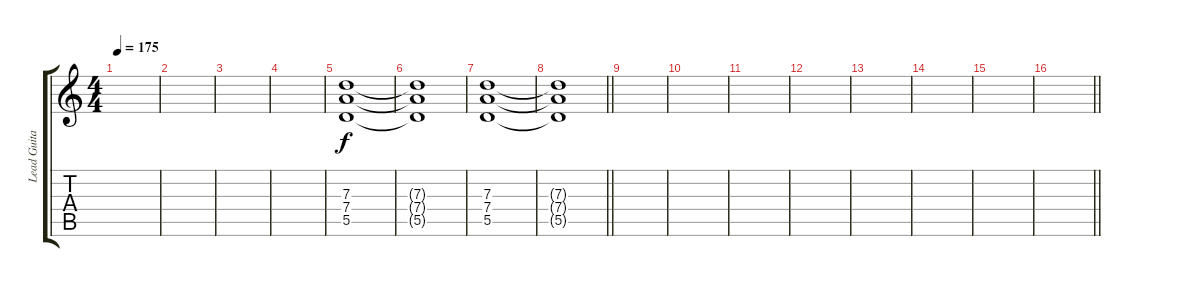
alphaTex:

\track ("Lead Guitar" "Lead Guita") {instrument overdrivenguitar}
\staff {score tabs}
\tuning (E4 B3 G3 D3 A2 E2) {hide}
\ts (4 4)
\tempo 175
\clef g2
\ks c
|
|
|
|
(7.3 7.4 5.5).1 |
(7.3{t} 7.4{t} 5.5{t}).1 |
(7.3 7.4 5.5).1 |
\barLineRight lightlight
(7.3{t} 7.4{t} 5.5{t}).1 |
|
|
|
|
|
|
|
\barLineRight lightlight
